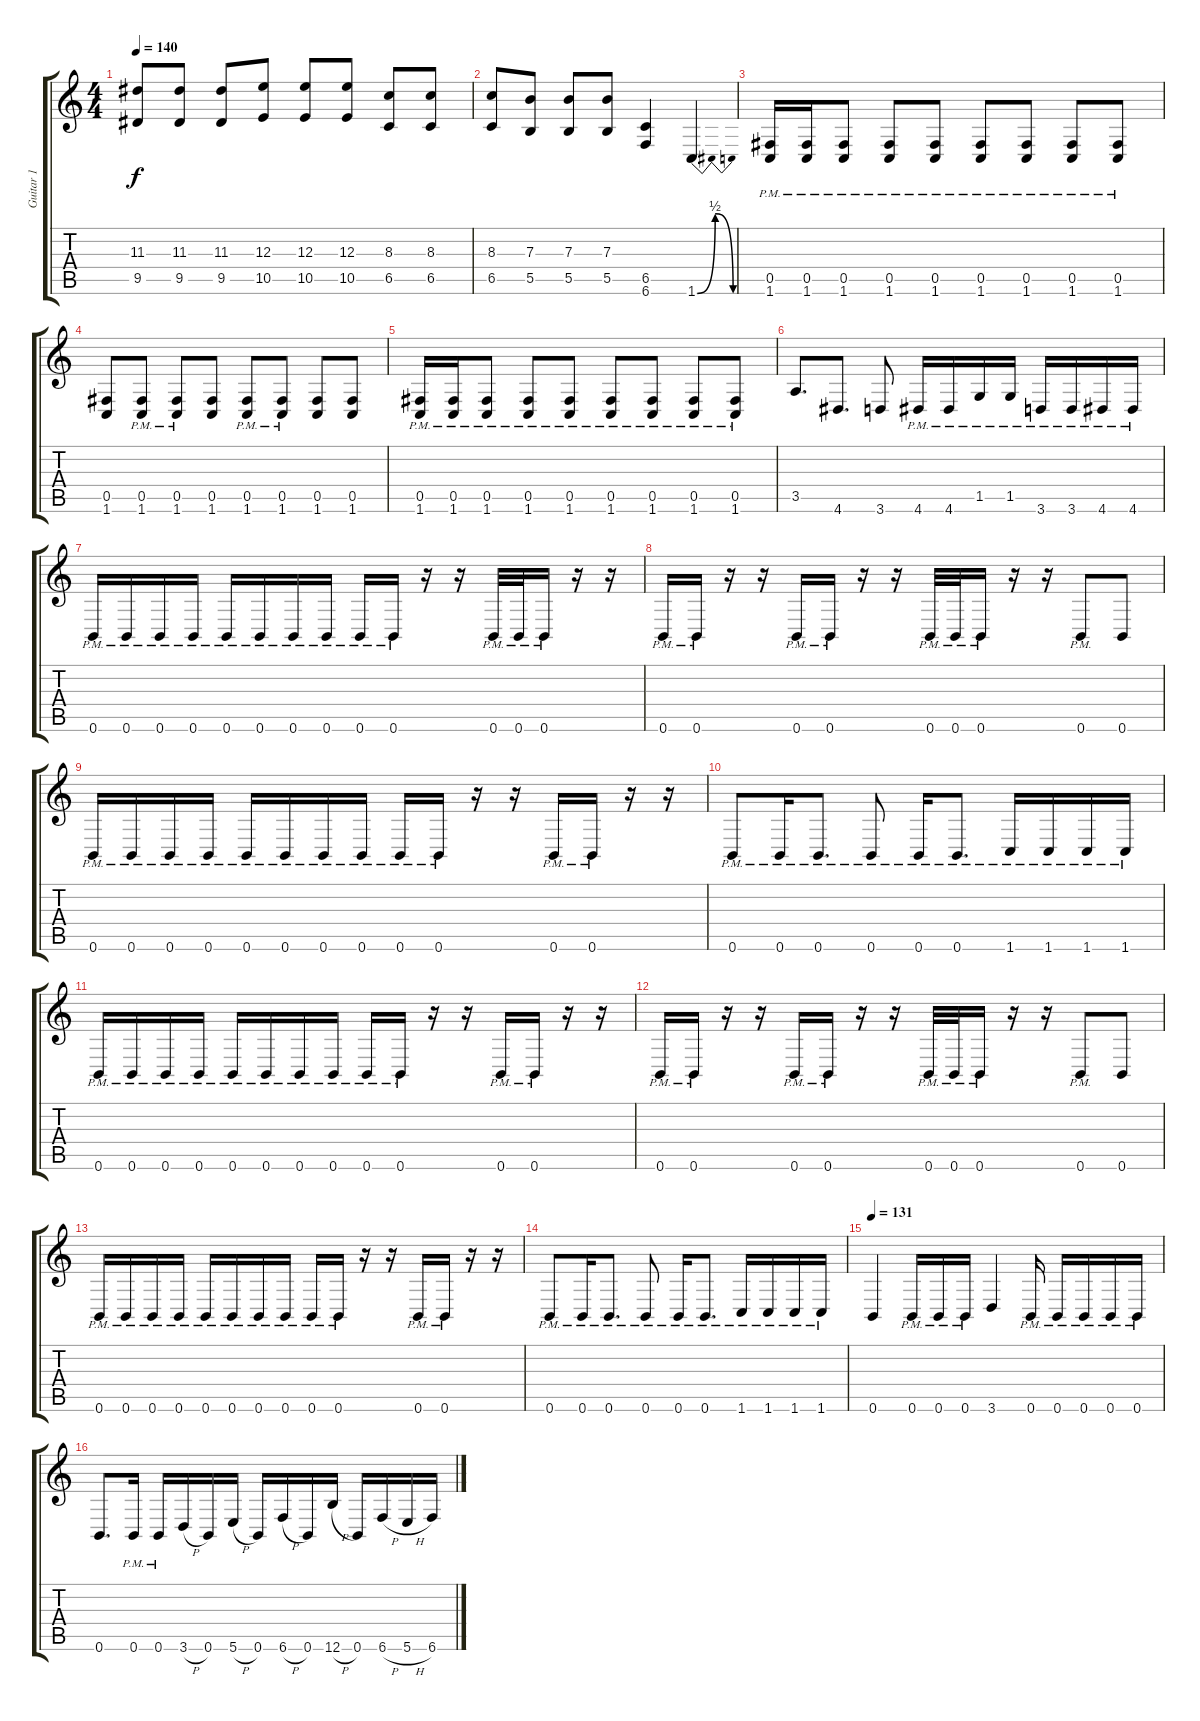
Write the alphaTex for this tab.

\track ("Guitar 1" "Guitar 1") {instrument distortionguitar}
\staff {score tabs}
\tuning (Db4 Ab3 E3 B2 Gb2 B1) {hide}
\ts (4 4)
\tempo 140
\clef g2
\ks c
(11.3 9.5).8{dy f} (11.3 9.5).8 (11.3 9.5).8 (12.3 10.5).8 (12.3 10.5).8 (12.3 10.5).8 (8.3 6.5).8 (8.3 6.5).8 |
(8.3 6.5).8 (7.3 5.5).8 (7.3 5.5).8 (7.3 5.5).8 (6.5 6.6).4 1.6{be (bendrelease 0 0 30 2 30 2 60 0)}.4 |
(0.5{pm} 1.6{pm}).16 (0.5{pm} 1.6{pm}).16 (0.5{pm} 1.6{pm}).8 (0.5{pm} 1.6{pm}).8 (0.5{pm} 1.6{pm}).8 (0.5{pm} 1.6{pm}).8 (0.5{pm} 1.6{pm}).8 (0.5{pm} 1.6{pm}).8 (0.5{pm} 1.6{pm}).8 |
(0.5 1.6).8 (0.5{pm} 1.6{pm}).8 (0.5{pm} 1.6{pm}).8 (0.5 1.6).8 (0.5{pm} 1.6{pm}).8 (0.5{pm} 1.6{pm}).8 (0.5 1.6).8 (0.5 1.6).8 |
(0.5{pm} 1.6{pm}).16 (0.5{pm} 1.6{pm}).16 (0.5{pm} 1.6{pm}).8 (0.5{pm} 1.6{pm}).8 (0.5{pm} 1.6{pm}).8 (0.5{pm} 1.6{pm}).8 (0.5{pm} 1.6{pm}).8 (0.5{pm} 1.6{pm}).8 (0.5{pm} 1.6{pm}).8 |
3.5.8{d} 4.6.8{d} 3.6.8 4.6{pm}.16 4.6{pm}.16 1.5{pm}.16 1.5{pm}.16 3.6{pm}.16 3.6{pm}.16 4.6{pm}.16 4.6{pm}.16 |
0.6{pm}.16 0.6{pm}.16 0.6{pm}.16 0.6{pm}.16 0.6{pm}.16 0.6{pm}.16 0.6{pm}.16 0.6{pm}.16 0.6{pm}.16 0.6{pm}.16 r.16 r.16 0.6{pm}.32 0.6{pm}.32 0.6{pm}.16 r.16 r.16 |
0.6{pm}.16 0.6{pm}.16 r.16 r.16 0.6{pm}.16 0.6{pm}.16 r.16 r.16 0.6{pm}.32 0.6{pm}.32 0.6{pm}.16 r.16 r.16 0.6{pm}.8 0.6.8 |
0.6{pm}.16 0.6{pm}.16 0.6{pm}.16 0.6{pm}.16 0.6{pm}.16 0.6{pm}.16 0.6{pm}.16 0.6{pm}.16 0.6{pm}.16 0.6{pm}.16 r.16 r.16 0.6{pm}.16 0.6{pm}.16 r.16 r.16 |
0.6{pm}.8 0.6{pm}.16 0.6{pm}.8{d} 0.6{pm}.8 0.6{pm}.16 0.6{pm}.8{d} 1.6{pm}.16 1.6{pm}.16 1.6{pm}.16 1.6{pm}.16 |
0.6{pm}.16 0.6{pm}.16 0.6{pm}.16 0.6{pm}.16 0.6{pm}.16 0.6{pm}.16 0.6{pm}.16 0.6{pm}.16 0.6{pm}.16 0.6{pm}.16 r.16 r.16 0.6{pm}.16 0.6{pm}.16 r.16 r.16 |
0.6{pm}.16 0.6{pm}.16 r.16 r.16 0.6{pm}.16 0.6{pm}.16 r.16 r.16 0.6{pm}.32 0.6{pm}.32 0.6{pm}.16 r.16 r.16 0.6{pm}.8 0.6.8 |
0.6{pm}.16 0.6{pm}.16 0.6{pm}.16 0.6{pm}.16 0.6{pm}.16 0.6{pm}.16 0.6{pm}.16 0.6{pm}.16 0.6{pm}.16 0.6{pm}.16 r.16 r.16 0.6{pm}.16 0.6{pm}.16 r.16 r.16 |
0.6{pm}.8 0.6{pm}.16 0.6{pm}.8{d} 0.6{pm}.8 0.6{pm}.16 0.6{pm}.8{d} 1.6{pm}.16 1.6{pm}.16 1.6{pm}.16 1.6{pm}.16 |
\tempo 131
0.6.4 0.6{pm}.16 0.6{pm}.16 0.6{pm}.16 3.6.4 0.6{pm}.16 0.6{pm}.16 0.6{pm}.16 0.6{pm}.16 0.6{pm}.16 |
0.6.8{d} 0.6{pm}.16 0.6{pm}.16 3.6{h}.16 0.6.16 5.6{h}.16 0.6.16 6.6{h}.16 0.6.16 12.6{h}.16 0.6.16 6.6{h}.16 5.6{h}.16 6.6.16
